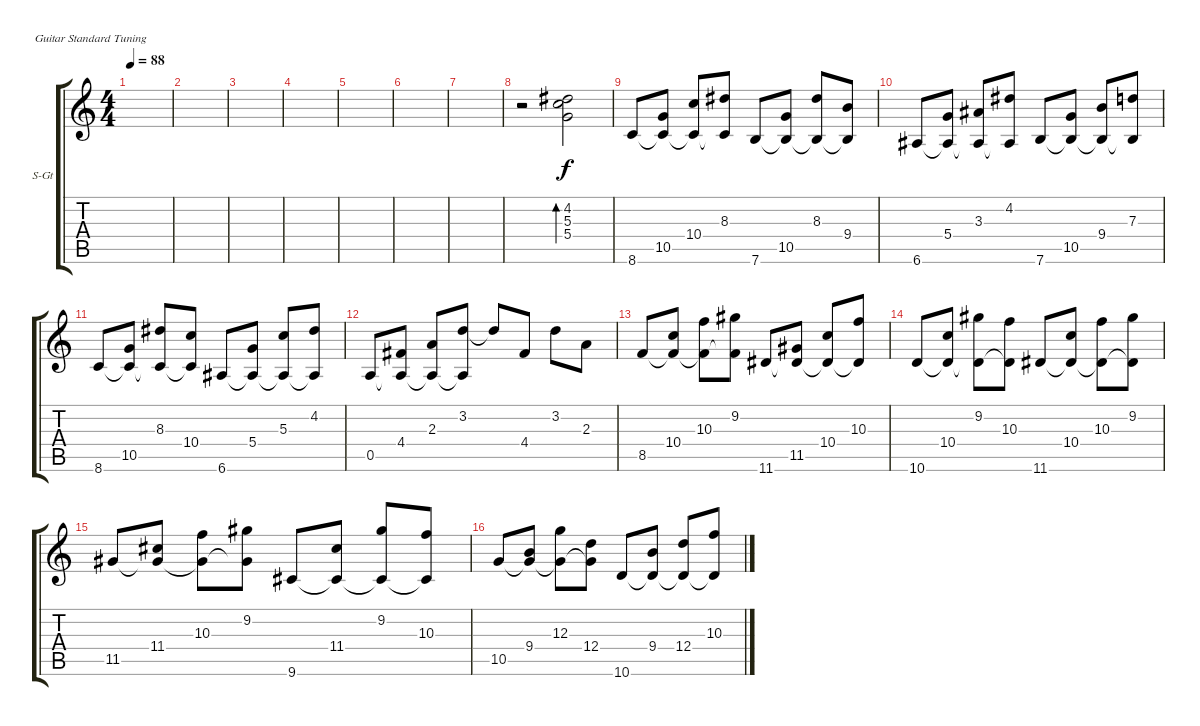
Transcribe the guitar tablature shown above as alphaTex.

\defaultSystemsLayout 4
\bracketExtendMode groupsimilarinstruments
\firstSystemTrackNameOrientation horizontal
\otherSystemsTrackNameOrientation horizontal
\track ("Steel Guitar" "S-Gt") {instrument acousticguitarsteel}
\staff {score tabs}
\tuning (E4 B3 G3 D3 A2 E2)
\ts (4 4)
\tempo 88
\clef g2
\scale
0.256303
\ks c
|
\scale
0.256303 |
\scale
0.333333 |
\scale
0.333333 |
\scale
0.333333 |
\scale
0.333333 |
\scale
0.333333 |
\scale
0.333333 r.2 (4.2 5.3 5.4).2{bd 240} |
\scale
0.333333 8.6.8 (10.5 8.6{t}).8 (10.4 8.6{t}).8 (8.3 8.6{t}).8 7.6.8 (10.5 7.6{t}).8 (8.3 7.6{t}).8 (9.4 7.6{t}).8 |
\scale
0.333333 6.6.8 (5.4 6.6{t}).8 (3.3 6.6{t}).8 (4.2 6.6{t}).8 7.6.8 (10.5 7.6{t}).8 (9.4 7.6{t}).8 (7.3 7.6{t}).8 |
\scale
0.333333 8.6.8 (10.5 8.6{t}).8 (8.3 8.6{t}).8 (10.4 8.6{t}).8 6.6.8 (5.4 6.6{t}).8 (5.3 6.6{t}).8 (4.2 6.6{t}).8 |
\scale
0.333333 0.5.8 (4.4 0.5{t}).8 (2.3 0.5{t}).8 (3.2 0.5{t}).8 3.2{t}.8 4.4.8 3.2.8 2.3.8 |
\scale
0.333333 8.5.8 (10.4 8.5{t}).8 (10.3 8.5{t}).8 (9.2 8.5{t}).8 11.6.8 (11.5 11.6{t}).8 (10.4 11.6{t}).8 (10.3 11.6{t}).8 |
\scale
0.333333 10.6.8 (10.4 10.6{t}).8 (9.2 10.6{t}).8 (10.3 10.6{t}).8 11.6.8 (10.4 11.6{t}).8 (10.3 11.6{t}).8 (9.2 11.6{t}).8 |
\scale
0.333333 11.5.8 (11.4 11.5{t}).8 (10.3 11.5{t}).8 (9.2 11.5{t}).8 9.6.8 (11.4 9.6{t}).8 (9.2 9.6{t}).8 (10.3 9.6{t}).8 |
\scale
0.333333 10.5.8 (9.4 10.5{t}).8 (12.3 10.5{t}).8 (12.4 10.5{t}).8 10.6.8 (9.4 10.6{t}).8 (12.4 10.6{t}).8 (10.3 10.6{t}).8
